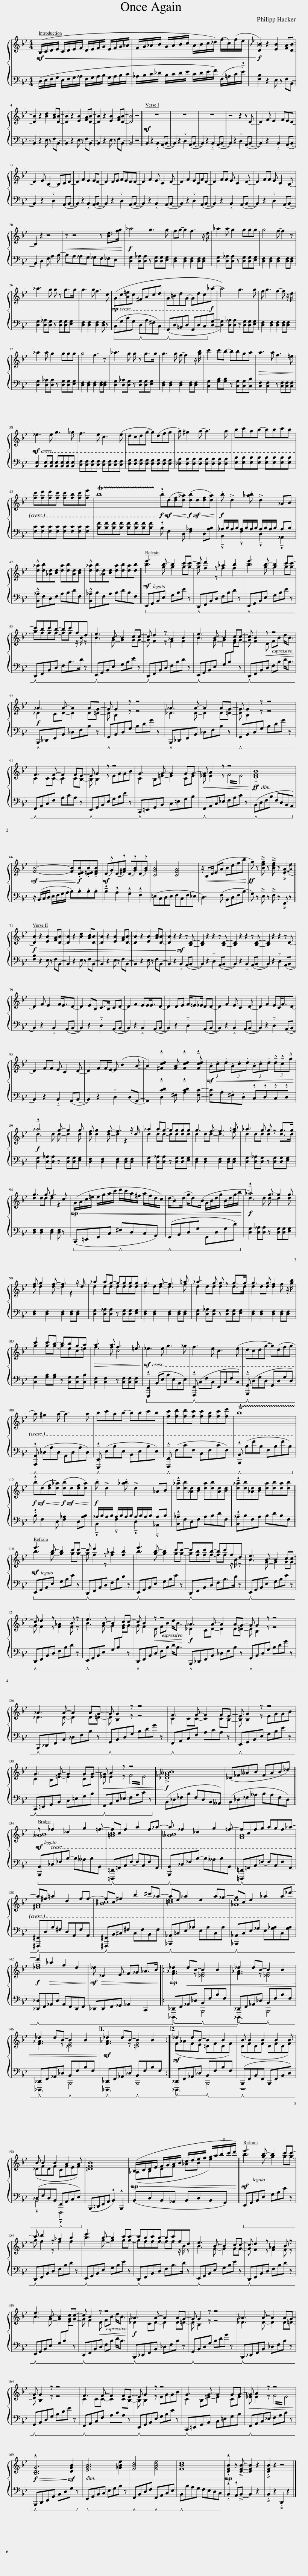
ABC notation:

X:1
%%score { ( 1 4 ) | ( 2 3 ) }
L:1/8
M:4/4
I:linebreak $
K:Bb
V:1 treble
V:4 treble
V:2 bass
V:3 bass
V:1
!mf!!<(! (B,/C/D/E/ C/D/E/F/ D/E/F/G/ E/F/G/_A/ | F/G/_A/B/ G/A/B/c/ A/B/c/_d/) (f/c/)(f/e/!<)! |[K:Bb]!f! [DB]2) z2 [EB]2 [FA][DB]- |$ [DB]2 z2 [Bd]2 [Ac][DB]- | [DB]2 z2 [EB]2 [FA][DB]- | %5
 [DB]2 z2 [EB]2 [FA][DB]- | [DB]4 z4 ||!mf! z8 | z8 | z8 | %10
 z4 z2 z D- | D2 F E2 FED- |$ D2 E B,2- B,CD- | D2 F2 E2 ED- | D2 DE FEDD- | %15
 D2 F2 E C2 D- | D2 F2 ECFD- | D2 FF E C2 D- | D2 FF E C2 B,- |$ B,2 z2 z4 | %20
!<(! z z4 z [Bd]>[fg]!<)! |!f! _a4 g3 g | fg- g2 f3 z/ d/ | _a2 a g2 ggg | g4 f- f2 z |$ %25
 _a3 g g z g>g | g3 g f3 c |!mp! (Gc[A=e]c ^FAcd | G=BdG- Gdc!f!_a- | a4) g3 g | %30
 f g3 f2- f z/ d/ |$ _a2 a g2 ggg | g4 f3 z | _a3 g g z g>g | g3 g f- f2 z/ [gb]/ | %35
 c'2 c'b- bbga |!>(! a3 a f3 =e!>)! |$!mf! _e3 e g3 _g | f3 e c3 (e | dcdg- g)(dfg | %40
 a) ^g2 a- a3 a | bc'ab- bbc'b |$ [fc'][fd'][fd'][fc'] [fc'][fb][fc'][fe'] | !trill(!Tb8!trill)! |!f! .b!mf!!<(!(d[df][d_a])!<)!!f! ([db]!mf!!<(!d[df][da])!<)! | %45
!f! .b !>!d2 .[_ab] !>!d2 _AB |$ [d_a][db][_Ad][Bd] [da][db][Ad][Bd] | [d_a][db][_Ad][Bd] [da][db][da][db] ||!mf! e'3 b- b2 c'c'- | c' d'2 z _a2 b2 | %50
 e'3 b- b2 c'c'- |$ c'bc'b- bc'fd | e3 B- B2 cc- | c d2 z _A2 B2 | e3 B- B2 cc- | %55
 c B2!<(! z z4!<)! |$!f! _A3 A- A2 AG- | G G2 z z4 | _A3 A- A2 AG- | G G2 z z4 |$ %60
 F3 F- F2 FE- | E G2 z z4 | G3 G- G2 GG- |!<(! G A2 z z4!<)! |!ff! !tenuto!.[DFB]8 |$ %65
!mf!!<(! [FB]4- [FB]!<)!!f!.[DEB].[D=EB].[DFB] |!mf! (D.G)(D.[^FA]) (D.[GB])(D.[GB]) | [CGB]4 [CFA]4 | z/!<(! B,D/ (EA Bdfb!<)! |!ff! g) z [Beg] z [Bdf] z .[EA]2({FA} ||$ %70
!f! [DB]2)!>(! z2 [EB]2 [FA][DB]- | [DB]2 z2 [Bd]2 [Ac][DB]- | [DB]2 z2 [EB]2 [FA][DB]- | [DB]2 z2 [EB]2 [Ac][DB]- | [DB]2 z2!>)!!mf! z2 z [B,D]- | %75
 [B,D]2 z2 z2 z [B,D]- | [B,D]2 z2 z2 z [B,D]- | [B,D]2 z2 z2 z D- |$ D2 F E2 F<ED- | D2 EB, C>B, CD- | %80
 D2 F2 EE<ED- | D2 DE F/=E_E/ DD- | D2 F2 E C2 D- | D2 F2 EC<FD- |$ D2 FF E C2 D- | %85
 D2 FF/E/- E (B2 A- | A2) [^Fcd]2 [FA] [Fcd]2 [Fcd] |!mf! (3.A!<(!.c.d (3.A.c.d (3.A.c.d (3dcg!<)! |$!f! _a4 g- g2 g | f g2 f- f3 z/ d/ | %90
 _a2 ag- gggg | g3 f- f3 =a | _a3 g g z g>g |$ g3 g f3 c |!mp!!<(! (G/A/c/=e/ e/g/a/c'/ d'/c'/a/^f/ a/f/d/c/) | %95
 (d/B)(d/ g/d)(B/ G/B/d/g/ B/d/g/b/!<)! |!f! _a4) g- g2 g |$ f g2 f- f3 z/ d/ | _a2 ag- gggg | g3 f- f3 =a | %100
 _a3 g g z g>g | g3 g f2 f z/ [gb]/ |$ c'2 c'b- bbga |!>(! a3 a f3 =e!>)! |!mf! _e3 e g3 _g | %105
 f3 e c3 (e | dcdg- g)(dfg |$ a) ^g2 a- a3 a | bc'ab- bbc'b | [fc'][fd'][fd'][fc'] [fc'][fb][fc'][fe'] | %110
 !trill(!Tb8!trill)! |$!f! .b!mf!!<(!(d[df][d_a])!<)!!f! ([db]!mf!!<(!d[df][da])!<)! |!f! .b !>!d2 .[_ab] !>!d2 _AB | [d_a][db][_Ad][Bd] [da][db][Ad][Bd] | [d_a][db][_Ad][Bd] [da][db][da][db] ||$ %115
!mf! e'3 b- b2 c'c'- | c' d'2 z _a2 b2 | e'3 b- b2 c'c'- | c'bc'b- bc'fd | e3 B- B2 cc- |$ %120
 c d2 z _A2 B z | e3 B- B2 cc- | c B2!<(! z z4!<)! |!f! _A3 A- A2 AG- | G G2 z z4 |$ %125
 _A3 A- A2 AG- | G G2 z z4 | F3 F- F2 FE- | E G2 z z4 |$ G3 G- G2 GG- | %130
!<(! G A2 z z4!<)! |!f! !>![_D_F__AB]8 | (_D_F__AB FAB_d) ||$!mf! z _f2 _d2 g2 =f- | fc f2 a2 f_a- | %135
 a _f2 _d2 g2 =f- | fcfg agf_a- |$ a^f =a2 d2 ff- | f^c ^f2 b2 ^c'_a- | ae _a2 e2 a_g- | %140
 gc e2 _a2 a_d'- |$!f! d'2!>(! _a2 f2 _d2!>)! |!mf! _d!>(! _D2 E F_G _A>B!>)! |:!mp! _d2!<(! dB- B2 B2 | _d2 dB- B2 B2 |$ %145
 _d2 dB- B2 B2!<)! |1!mf! _d2 dB- B2 B2 :|2!mf! _d2 dB- B2 B2 || B B2 B2 B2 B |$ B B2 B2 A2 A | %150
 [=DFB]8 |!mp!!<(! (B,/C/D/E/ F/G/A/B/ c/d/e/f/ (5:4:5g/a/b/c'/d'/)!<)! ||!mf! e'3 b- b2 c'c'- |$ c' d'2 z _a2 b2 | e'3 b- b2 c'c'- | %155
 c'bc'b- bc'fd | e3 B- B2 cc- | c d2 z _A2 B z |$ e3 B- B2 cc- | c B2!<(! z z4!<)! | %160
!f! _A3 A- A2 AG- | G G2 z z4 | _A3 A- A2 AG- |$ G G2 z z4 | F3 F- F2 FE- | %165
 E G2 z z4 | G3 G- G2 GG- |!<(! G A2 z z4!<)! |$!f!!>(! [B,DG]6!>)!!mf! [DGB]2 | [EGB]6 [_GBe]2 | %170
 [FBd]4 [FAce]4 | [FBd]8 |!mp! !tenuto!.!^![DFB]2 z !>![DFB]- [DFB]2 z2 | .[DFB]2 z2 z4 |] %174
V:2
 (D,/E,/F,/G,/ E,/F,/G,/_A,/ F,/G,/A,/B,/ G,/A,/B,/C/ | _A,/B,/C/_D/ B,/C/D/E/ C/D/E/F/) (F,/=A,/C/E/) |[K:Bb] [F,B,]2 z2 E, z F,B,,- |$ B,,2 z2 E, z F,B,,- | B,,2 z2 E, z F,B,,- | %5
 B,,2 z2 E, z F,B,,- | B,,4 z4 || B,,2 z2 !tenuto!.B,,2 (A,,B,,- | B,,2) z2 !tenuto!.D,2 (A,,B,,- | B,,2) z2 !tenuto!.B,,2 (A,,B,,- | %10
 B,,2) z2 !tenuto!.D,2 (A,,B,,- | B,,2) z2 !tenuto!.B,,2 (A,,B,,- |$ B,,2) z2 !tenuto!.D,2 (A,,B,,- | B,,2) z2 !tenuto!.B,,2 (A,,B,,- | B,,2) z2 !tenuto!.D,2 (A,,B,,- | %15
 B,,2) z2 !tenuto!.B,,2 (A,,B,,- | B,,2) z2 !tenuto!.D,2 (A,,B,,- | B,,2) z2 !tenuto!.B,,2 (A,,B,,- | B,,2) z2 !tenuto!.D,2 (A,,B,,- |$ B,,2) D,2 F, A,2 B,- | %20
 B,A,_A,G, _G,F,_F,E, | [D,G,]2 [D,_A,][D,A,] z [D,G,][D,G,][E,G,] | [D,F,]2 [D,F,]2 [D,F,]2 [D,F,][D,F,] | [D,G,]2 [D,_A,][D,A,] z [D,G,][D,G,][E,G,] | [D,F,]2 [D,F,]2 [D,F,]2 [D,F,][D,F,] |$ %25
 [D,G,]2 [D,_A,][D,G,] z [D,G,][D,G,][E,G,] | [D,F,]2 [D,F,]2 [D,F,]2 [D,F,] z |!ped! (C,G,CG,!ped! D,!ped-up!A,^F,C,) |!ped! (G,,!ped-up!D,=B,,D, G,,D,C,[D,G,]- | [D,G,]2) [D,_A,][D,A,] z [D,G,][D,G,][E,G,] | %30
 [D,F,]2 [D,F,]2 [D,F,]2 [D,F,][D,F,] |$ [D,G,]2 [D,_A,][D,A,] z [D,G,][D,G,][E,G,] | [D,F,]2 [D,F,]2 [D,F,]2 [D,F,][D,F,] | [D,G,]2 [D,_A,][D,G,] z [D,G,][D,G,][E,G,] | [D,F,]2 [D,F,]2 [D,F,]2 [D,F,][D,F,] | %35
 [C,G,]2 [G,B,][G,B,] z [C,G,][C,G,][C,B,] | [C,F,]2 [C,F,]2 z [C,F,][C,F,][C,F,] |$ [B,,E,]2 [B,,E,][B,,E,] [B,,E,][B,,E,][B,,E,][B,,E,] | [C,F,][C,F,][C,F,][C,F,] [C,F,][C,F,][C,F,][C,F,] | [D,G,][D,G,][D,G,][D,G,] [D,G,][D,G,][D,G,][D,G,] | %40
 [_D,A,][D,A,][D,A,][D,A,] [D,A,][D,A,][D,A,][D,A,] | [E,B,][E,B,][E,B,][E,B,] [E,B,][E,B,][E,B,][E,B,] |$ [F,C][F,C][F,C][F,C] [F,C][F,C][F,C][F,C] | [B,F][B,F][B,F][B,F] [B,F][B,F][B,F][B,F] | .B, F,2 D, [F,_A,]2 D,[A,B,] | %45
 _A,/B,/A,/B,/ A,/B,/A,/B,/ A,/B,/A,/B,/ A,B, |$ [B,,_A,]F,D,F, A,B,DF, | [B,,_A,]B,F,A, B,DB,F, ||!ped! E,,G,,B,,E, G,B,E!ped-up! z |!ped! D,,!ped-up!F,,B,,D, F,B,D z | %50
!ped! E,,!ped-up!G,,B,,E, G,B,E z |$!ped! D,,!ped-up!F,,B,,D, F,B,>D z |!ped! E,,!ped-up!G,,B,,E, G,B,E z |!ped! D,,!ped-up!F,,B,,D, F,B,D z |!ped! E,,!ped-up!G,,B,,E, G,B,[I:staff -1]E[I:staff +1] z | %55
!ped! D,,!ped-up!F,,B,,D, F,B, D<B, |$!ped! B,,,!ped-up!_D,,F,,B,, _D,F,B, z |!ped! G,,!ped-up!B,,D,G, B,DG z |!ped! B,,,!ped-up!_D,,F,,B,, _D,F,B, z |!ped! G,,!ped-up!B,,D,G, B,DG z |$ %60
!ped! F,,!ped-up!A,,C,F, A,CA, z |!ped! E,,!ped-up!G,,B,,E, G,B,E z |!ped! C,,!ped-up!=E,,G,,B,, C,=E,G,B, |!ped! F,,!ped-up!A,,C,_E, F,A,C z |!ped! (B,,!ped-up!D,F,B, F,D,B,,A,,) |$ %65
 z/ (B,,/C,/D,/ E,/F,/G,/A,/ B,).B,.B,.B, | B,2 A,2 G,2 F,2 | (=E,C,D,E, F,C,F,_E, | D,3) (F, B,,D,F,B, | G,) z E, z F, z F,, z ||$ %70
 [F,B,]2 z2 E, z F,B,,- | B,,2 z2 E, z F,B,,- | B,,2 z2 E, z F,B,,- | B,,2 z2 E, z F,B,,- | B,,2 z2 !tenuto!.B,,2 (A,,B,,- | %75
 B,,2) z2 !tenuto!.D,2 (A,,B,,- | B,,2) z2 !tenuto!.B,,2 (A,,B,,- | B,,2) z2 !tenuto!.D,2 (A,,B,,- |$ B,,2) z2 !tenuto!.B,,2 (A,,B,,- | B,,2) z2 !tenuto!.D,2 (A,,B,,- | %80
 B,,2) z2 !tenuto!.B,,2 (A,,B,,- | B,,2) z2 !tenuto!.D,2 (A,,B,,- | B,,2) z2 !tenuto!.B,,2 (A,,B,,- | B,,2) z2 !tenuto!.D,2 (A,,B,,- |$ B,,2) z2 !tenuto!.B,,2 (A,,B,,- | %85
 B,,2) z2 !tenuto!.D,2 (D,A,,- | A,,2) D,2 ^F, A,2 [F,C]- | [F,C].A,.^F,.D, .C,.D,.C,.D, |$ [D,G,]2 [D,_A,][D,A,] z [D,G,][D,G,][E,G,] | [D,F,]2 [D,F,]2 [D,F,]2 [D,F,][D,F,] | %90
 [D,G,]2 [D,_A,][D,A,] z [D,G,][D,G,][E,G,] | [D,F,]2 [D,F,]2 [D,F,]2 [D,F,][D,F,] | [D,G,]2 [D,_A,][D,G,] z [D,G,][D,G,][E,G,] |$ [D,F,]2 [D,F,]2 [D,F,]2 [D,F,] z |!ped! (C,,=E,,G,,C,!ped! ^F,!ped-up!D,C,A,,)!ped-up! | %95
!ped! (G,,!ped-up!B,,D,G, G,,D,G,D) | [D,G,]2 [D,_A,][D,A,] z [D,G,][D,G,][E,G,] |$ [D,F,]2 [D,F,]2 [D,F,]2 [D,F,][D,F,] | [D,G,]2 [D,_A,][D,A,] z [D,G,][D,G,][E,G,] | [D,F,]2 [D,F,]2 [D,F,]2 [D,F,][D,F,] | %100
 [D,G,]2 [D,_A,][D,G,] z [D,G,][D,G,][E,G,] | [D,F,]2 [D,F,]2 [D,F,]2 [D,F,][D,F,] |$ [C,G,]2 [G,B,][G,B,] z [C,G,][C,G,][C,B,] | [C,F,]2 [C,F,]2 z [C,F,][C,F,][C,F,] |!ped! [E,,,E,,]2 (B,,E, B,E,B,,E,)!ped-up! | %105
!ped! [F,,,F,,]!ped-up! (C,F,C, F,,C,F,C,) |!ped! [G,,,G,,]!ped-up! (D,G,D, G,,D,G,D,) |$!ped! [A,,,A,,]!ped-up! (_D,A,D, A,,D,A,D,) |!ped! [E,,,E,,]!ped-up! (E,B,E, B,,E,B,E,) |!ped! [F,,,F,,]!ped-up! (F,CF, C,F,CF,) | %110
!ped! [B,,,B,,]!ped-up! (B,FB, F,B,FB,) |$ .B, F,2 D, [F,_A,]2 D,[A,B,] | _A,/B,/A,/B,/ A,/B,/A,/B,/ A,/B,/A,/B,/ A,B, | [B,,_A,]F,D,F, A,B,DF, | [B,,_A,]B,F,A, B,DB,F, ||$ %115
!ped! E,,G,,B,,E, G,B,E z!ped-up! |!ped! D,,!ped-up!F,,B,,D, F,B,D z |!ped! E,,!ped-up!G,,B,,E, G,B,E z |!ped! D,,!ped-up!F,,B,,D, F,B,>D z |!ped! E,,!ped-up!G,,B,,E, G,B,E z |$ %120
!ped! D,,!ped-up!F,,B,,D, F,B,D z |!ped! E,,!ped-up!G,,B,,E, G,B,[I:staff -1]E[I:staff +1] z |!ped! D,,!ped-up!F,,B,,D, F,B, D<B, |!ped! B,,,!ped-up!_D,,F,,B,, _D,F,B, z |!ped! G,,!ped-up!B,,D,G, B,DG z |$ %125
!ped! B,,,!ped-up!_D,,F,,B,, _D,F,B, z |!ped! G,,!ped-up!B,,D,G, B,DG z |!ped! F,,!ped-up!A,,C,F, A,CA, z |!ped! E,,!ped-up!G,,B,,E, G,B,E z |$!ped! C,,!ped-up!=E,,G,,B,, C,=E,G,B, | %130
!ped! F,,!ped-up!A,,C,_E, F,A,C z | (B,,_D,_F,B, F,D,B,,__A,,) | (B,,_D,_F,__A, B,A,F,D,) ||$!ped! [B,,,B,,]_D,_F,B,- B,__A,B,B,,!ped-up! |!ped! [=F,,,=F,,]!ped-up!=A,,C,F,- F,C,F,A,, | %135
!ped! [B,,,B,,]!ped-up!_D,_F,B,- B,__A,B,B,, |!ped! [=F,,,=F,,]!ped-up!=A,,C,=F,- F,C,F,A,, |$!ped! [^F,,,^F,,]!ped-up!D,A,^F, D,A,,F,A,, |!ped! [^F,,,^F,,]!ped-up!B,,^C,^F, C,F,B,,F, |!ped! [_A,,,_A,,]!ped-up!=C,E,_A, E,A,C,A, | %140
!ped! [_A,,,_A,,]!ped-up!C,E,_G, E,[G,_A,]C,[G,A,] |$!ped! [_D,,_D,]!ped-up!F,,_A,,D, A,,F,,D,,F,, | _D,,D,,F,,_G,, _A,,2 C,,2 |:!ped! _D,,!ped-up!F,,_A,,_D,!ped! B,,!ped-up!F,B,F, |!ped! _D,,!ped-up!F,,_A,,_D,!ped! B,,!ped-up!F,B,F, |$ %145
!ped! _D,,!ped-up!F,,_A,,_D,!ped! B,,!ped-up!F,B,F, |1!ped! _D,,!ped-up!F,,_A,,_D,!ped! B,,!ped-up!F,B,F, :|2!ped! _D,,!ped-up!F,,_A,,_D,!ped! B,,!ped-up!F,B,F, ||!ped! (B,,,!ped-up!F,,B,,F,, B,,,F,,B,,D,) |$ (_D,F,D,B,,!ped! F,,!ped-up!A,,C,E,) | %150
 (B,,,=D,,F,,A,, !^!B,,2) !^!B,,,2 | (B,,D,B,,_A,, B,,D,B,,G,,) ||!ped! E,,G,,B,,E, G,B,E z!ped-up! |$!ped! D,,!ped-up!F,,B,,D, F,B,D z |!ped! E,,!ped-up!G,,B,,E, G,B,E z | %155
!ped! D,,!ped-up!F,,B,,D, F,B,>D z |!ped! E,,!ped-up!G,,B,,E, G,B,E z |!ped! D,,!ped-up!F,,B,,D, F,B,D z |$!ped! E,,!ped-up!G,,B,,E, G,B,[I:staff -1]E[I:staff +1] z |!ped! D,,!ped-up!F,,B,,D, F,B, D<B, | %160
!ped! B,,,!ped-up!_D,,F,,B,, _D,F,B, z |!ped! G,,!ped-up!B,,D,G, B,DG z |!ped! B,,,!ped-up!_D,,F,,B,, _D,F,B, z |$!ped! G,,!ped-up!B,,D,G, B,DG z |!ped! F,,!ped-up!A,,C,F, A,CA, z | %165
!ped! E,,!ped-up!G,,B,,E, G,B,E z |!ped! C,,!ped-up!=E,,G,,B,, C,=E,G,B, |!ped! F,,!ped-up!A,,C,_E, F,A,C z |$!ped! G,,,!ped-up!B,,,D,,G,, B,,D,G, z |!ped! E,,G,,B,,C, E,G,B, z!ped-up! | %170
!ped! F,,!ped-up!B,,D,F,!ped! F,,!ped-up!A,,C,E, |!ped! B,,!ped-up!B,A,G, F,E,D,C, | !tenuto!.!^!B,,2 .A,,!>!B,,- B,,2 z2 | .B,,2 z2 .B,,,2 z2 |] %174
V:3
 x8 | x8 |[K:Bb] x8 |$ x8 | x8 | %5
 x8 | x8 || x8 | x8 | x8 | %10
 x8 | x8 |$ x8 | x8 | x8 | %15
 x8 | x8 | x8 | x8 |$ x8 | %20
 x8 | x8 | x8 | x8 | x8 |$ %25
 x8 | x8 | x8 | x8 | x8 | %30
 x8 |$ x8 | x8 | x8 | x8 | %35
 x8 | x8 |$ x8 | x8 | x8 | %40
 x8 | x8 |$ x8 | x8 | x8 | %45
 B,,2 F,2 D,2 _A,,2 |$ x8 | x8 || x8 | x8 | %50
 x8 |$ x8 | x8 | x8 | x8 | %55
 x8 |$ x8 | x8 | x8 | x8 |$ %60
 x8 | x8 | x8 | x8 | x8 |$ %65
 x8 | x8 | x8 | x8 | x8 ||$ %70
 x8 | x8 | x8 | x8 | x8 | %75
 x8 | x8 | x8 |$ x8 | x8 | %80
 x8 | x8 | x8 | x8 |$ x8 | %85
 x8 | x2 [CD]2 x [CD]2 x | x8 |$ x8 | x8 | %90
 x8 | x8 | x8 |$ x8 | x8 | %95
 x8 | x8 |$ x8 | x8 | x8 | %100
 x8 | x8 |$ x8 | x8 | x8 | %105
 x8 | x8 |$ x8 | x8 | x8 | %110
 x8 |$ x8 | B,,2 F,2 D,2 _A,,2 | x8 | x8 ||$ %115
 x8 | x8 | x8 | x8 | x8 |$ %120
 x8 | x8 | x8 | x8 | x8 |$ %125
 x8 | x8 | x8 | x8 |$ x8 | %130
 x8 | x8 | x8 ||$ x8 | x8 | %135
 x8 | x8 |$ x8 | x8 | x8 | %140
 x8 |$ x8 | x8 |: _D,,,3 x B,,,4 | _D,,,3 x B,,,4 |$ %145
 _D,,,3 x B,,,4 |1 _D,,,3 x B,,,4 :|2 _D,,,3 x B,,,4 || z8 |$ B,,4 F,,,4 | %150
 x8 | x8 || x8 |$ x8 | x8 | %155
 x8 | x8 | x8 |$ x8 | x8 | %160
 x8 | x8 | x8 |$ x8 | x8 | %165
 x8 | x8 | x8 |$ x8 | x8 | %170
 x8 | x8 | x8 | x8 |] %174
V:4
 x8 | x8 |[K:Bb] x8 |$ x8 | x8 | %5
 x8 | x8 || x8 | x8 | x8 | %10
 x8 | x8 |$ x8 | x8 | x8 | %15
 x8 | x8 | x8 | x8 |$ x8 | %20
 x8 | x8 | x8 | x8 | x8 |$ %25
 x8 | x8 | x8 | x8 | x8 | %30
 x8 |$ x8 | x8 | x8 | x8 | %35
 x8 | x8 |$ x8 | x8 | x8 | %40
 x8 | x8 |$ x8 | x8 | x8 | %45
 x8 |$ x8 | x8 || b3 g- g2 gg- | g f2 z f2 f2 | %50
 b3 g- g2 gg- |$ gfff- ff z/ B/ z | B3 G- G2 GG- | G F2 z F2 F2 | B3 G- G2 GG- | %55
 G F2 D FB d<B |$ _D2 CD- D2 D=D- | D B,2 z z4 | _D3 D- D2 D=D- | D B,2 z z4 |$ %60
 C2 CC- C2 CB,- | B, B,2 z EGGB | C2 B,=E- E2 CE | _E E2 z !//-!F2 E2 | x8 |$ %65
 x8 | x8 | x8 | x8 | x8 ||$ %70
 x8 | x8 | x8 | x8 | x8 | %75
 x8 | x8 | x8 |$ x8 | x8 | %80
 x8 | x8 | x8 | x8 |$ x8 | %85
 x8 | x8 | x8 |$ d3 d d- d2 d | d d2 d- d2 z2 | %90
 d2 dd- dddd | d2 dd- d3 f | d2 dd d2 d>d |$ d2 dd d2 z2 | x8 | %95
 x8 | d3 d d- d2 d |$ d d2 d- d2 z2 | d2 dd- dddd | d2 dd- d3 f | %100
 d2 dd d2 d>d | d2 dd d2 x2 |$ g2 gg- gec=e | f3 f c4 | x8 | %105
 x8 | x8 |$ x8 | x8 | x8 | %110
 x8 |$ x8 | x8 | x8 | x8 ||$ %115
 b3 g- g2 gg- | g f2 z f2 f2 | b3 g- g2 gg- | gfff- ff z/ B/ z | B3 G- G2 GG- |$ %120
 G F2 z F2 F z | B3 G- G2 GG- | G F2 D FB d<B | _D2 CD- D2 D=D- | D B,2 z z4 |$ %125
 _D3 D- D2 D=D- | D B,2 z z4 | C2 CC- C2 CB,- | B, B,2 z EGGB |$ C2 B,=E- E2 CE | %130
 _E E2 z !//-!F2 E2 | x8 | x8 ||$ [__AB]8 | [=Ac]8 | %135
 [__AB]8 | [FA]8 |$ [^FA]8 | [B^c]8 | [=ce]8 | %140
 [_Ae]8 |$ [_df]8 | x8 |: [F_A]3 z [_DF]4 | [F_A]3 z [_DF]4 |$ %145
 [F_A]3 z [_DF]4 |1 [F_A]3 z [=DF]4 :|2 (F_AFE =DFDF) || (DFDF DFDF) |$ (_DFDF CFEF) | %150
 x8 | (_A,B,DF _AB e2) || b3 g- g2 gg- |$ g f2 z f2 f2 | b3 g- g2 gg- | %155
 gfff- ff z/ B/ z | B3 G- G2 GG- | G F2 z F2 F z |$ B3 G- G2 GG- | G F2 D FB d<B | %160
 _D2 CD- D2 D=D- | D B,2 z z4 | _D3 D- D2 D=D- |$ D B,2 z z4 | C2 CC- C2 CB,- | %165
 B, B,2 z EGGB | C2 B,=E- E2 CE | _E E2 z !//-!F2 E2 |$ x8 | x8 | %170
 x8 | x8 | x8 | x8 |] %174
